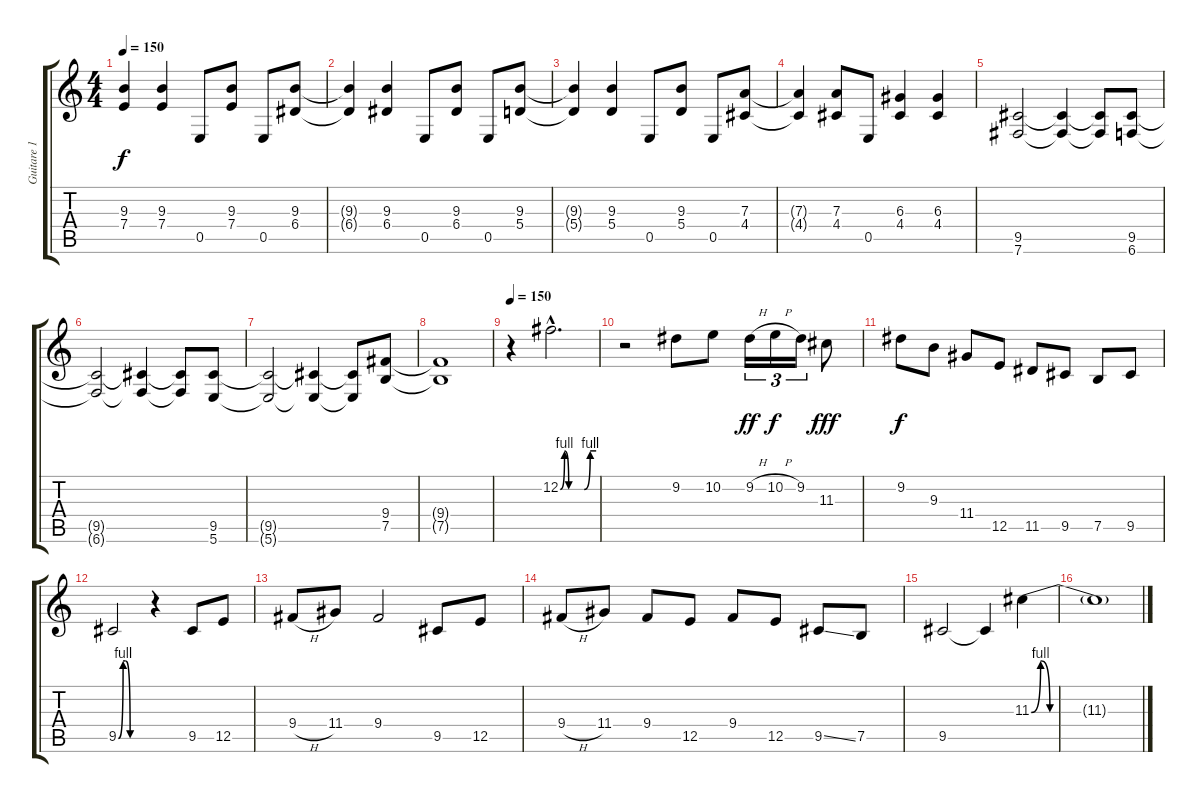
\track ("Guitare 1" "Guitare 1") {instrument distortionguitar}
\staff {score tabs}
\tuning (B3 Gb3 D3 A2 E2 B1) {hide}
\ts (4 4)
\tempo 150
\clef g2
\ks c
(9.3 7.4).4{dy f} (9.3 7.4).4 0.5.8 (9.3 7.4).8 0.5.8 (9.3 6.4).8 |
(9.3{t} 6.4{t}).4 (9.3 6.4).4 0.5.8 (9.3 6.4).8 0.5.8 (9.3 5.4).8 |
(9.3{t} 5.4{t}).4 (9.3 5.4).4 0.5.8 (9.3 5.4).8 0.5.8 (7.3 4.4).8 |
(7.3{t} 4.4{t}).4 (7.3 4.4).8 0.5.8 (6.3 4.4).4 (6.3 4.4).4 |
(9.5 7.6).2 (9.5{t} 7.6{t}).4 (9.5{t} 7.6{t}).8 (9.5 6.6).8 |
(9.5{t} 6.6{t}).2 (9.5{t} 6.6{t}).4 (9.5{t} 6.6{t}).8 (9.5 5.6).8 |
(9.5{t} 5.6{t}).2 (9.5{t} 5.6{t}).4 (9.5{t} 5.6{t}).8 (9.4 7.5).8 |
(9.4{t} 7.5{t}).1 |
\tempo 150
r.4 12.2{be (custom 0 0 7 4 14 0 30 0 40 0 50 4 60 4) hac}.2{d} |
r.2 9.2.8 10.2.8 9.2{h}.16{tu (3 2) dy ff} 10.2{h}.16{tu (3 2) dy f} 9.2.16{tu (3 2)} 11.3.8{dy fff} |
9.2.8{dy f} 9.3.8 11.4.8 12.5.8 11.5.8 9.5.8 7.5.8 9.5.8 |
9.5{be (custom 0 0 10 4 15 4 25 0 30 0 40 0 45 0 60 0)}.2 r.4 9.5.8 12.5.8 |
9.4{h}.8 11.4.8 9.4.2 9.5.8 12.5.8 |
9.4{h}.8 11.4.8 9.4.8 12.5.8 9.4.8 12.5.8 9.5{ss}.8 7.5.8 |
9.5.2 9.5{t}.4 11.3{be (custom 0 0 5 4 10 0 60 0)}.4 |
11.3{t}.1
